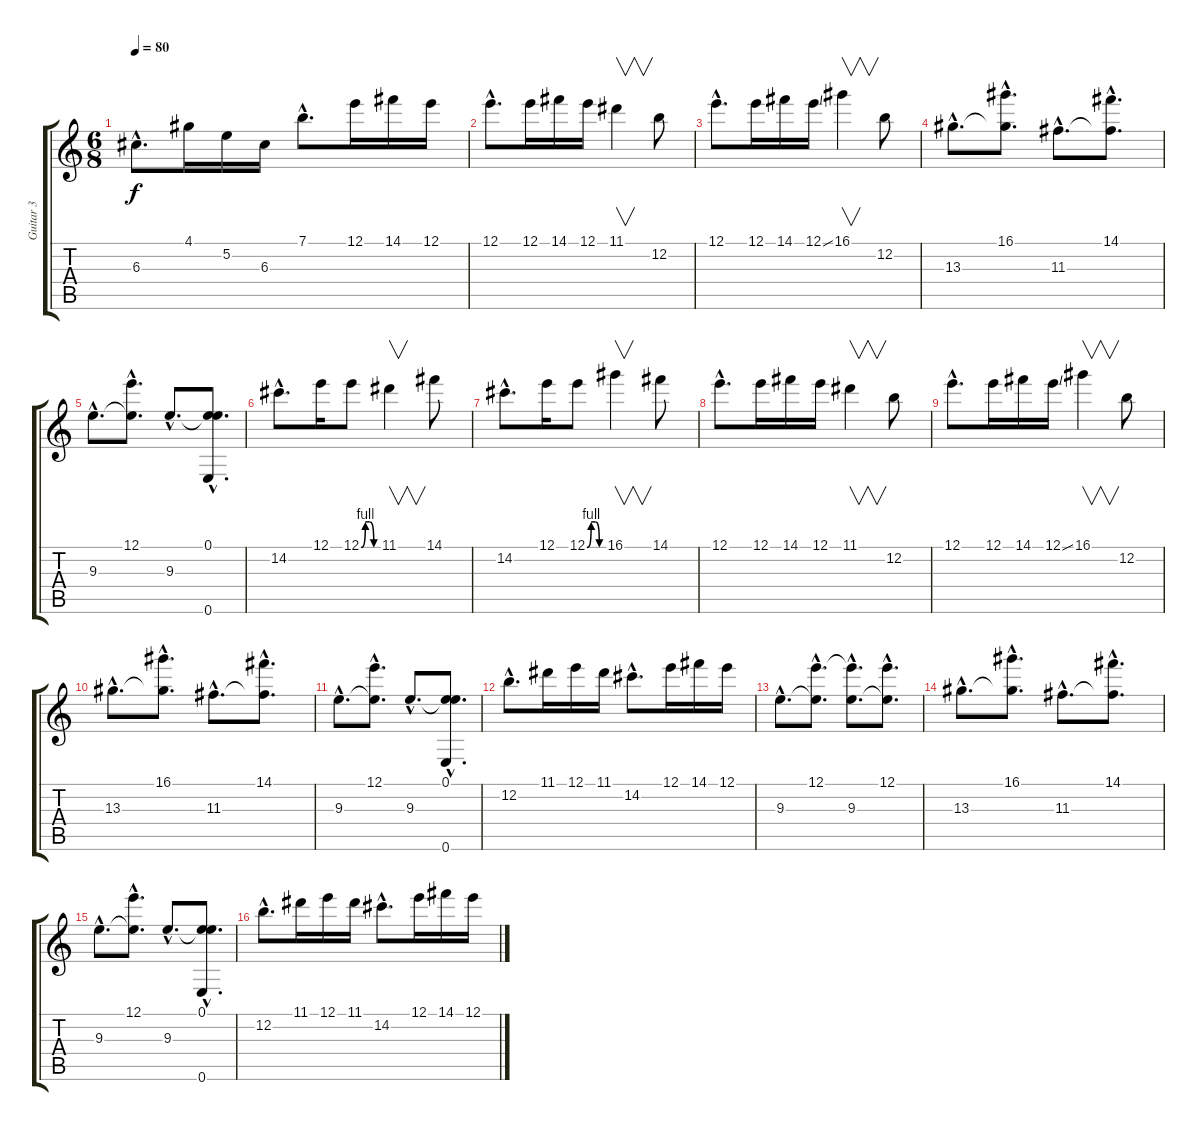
\track ("Guitar 3" "Guitar 3") {instrument distortionguitar}
\staff {score tabs}
\tuning (E4 B3 G3 D3 A2 E2) {hide}
\ts (6 8)
\tempo 80
\clef g2
\ks c
6.3{hac}.8{d dy f} 4.1.16 5.2.16 6.3.16 7.1{hac}.8{d} 12.1.16 14.1.16 12.1.16 |
12.1{hac}.8{d} 12.1.16 14.1.16 12.1.16 11.1.4{v} 12.2.8 |
12.1{hac}.8{d} 12.1.16 14.1.16 12.1{ss}.16 16.1.4{v} 12.2.8 |
13.3{hac}.8{d} (16.1{hac} 13.3{hac t}).8{d} 11.3{hac}.8{d} (14.1{hac} 11.3{hac t}).8{d} |
9.3{hac}.8{d} (12.1{hac} 9.3{hac t}).8{d} 9.3{hac}.8{d} (0.1{hac} 9.3{hac t} 0.6{hac}).8{d} |
14.2{hac}.8{d} 12.1.16 12.1{be (custom 0 0 15 4 30 4 45 0 60 0)}.8 11.1.4{v} 14.1.8 |
14.2{hac}.8{d} 12.1.16 12.1{be (custom 0 0 15 4 30 4 45 0 60 0)}.8 16.1.4{v} 14.1.8 |
12.1{hac}.8{d} 12.1.16 14.1.16 12.1.16 11.1.4{v} 12.2.8 |
12.1{hac}.8{d} 12.1.16 14.1.16 12.1{ss}.16 16.1.4{v} 12.2.8 |
13.3{hac}.8{d} (16.1{hac} 13.3{hac t}).8{d} 11.3{hac}.8{d} (14.1{hac} 11.3{hac t}).8{d} |
9.3{hac}.8{d} (12.1{hac} 9.3{hac t}).8{d} 9.3{hac}.8{d} (0.1{hac} 9.3{hac t} 0.6{hac}).8{d} |
12.2{hac}.8{d} 11.1.16 12.1.16 11.1.16 14.2{hac}.8{d} 12.1.16 14.1.16 12.1.16 |
9.3{hac}.8{d} (12.1{hac} 9.3{hac t}).8{d} (12.1{hac t} 9.3{hac}).8{d} (12.1{hac} 9.3{hac t}).8{d} |
13.3{hac}.8{d} (16.1{hac} 13.3{hac t}).8{d} 11.3{hac}.8{d} (14.1{hac} 11.3{hac t}).8{d} |
9.3{hac}.8{d} (12.1{hac} 9.3{hac t}).8{d} 9.3{hac}.8{d} (0.1{hac} 9.3{hac t} 0.6{hac}).8{d} |
12.2{hac}.8{d} 11.1.16 12.1.16 11.1.16 14.2{hac}.8{d} 12.1.16 14.1.16 12.1.16
